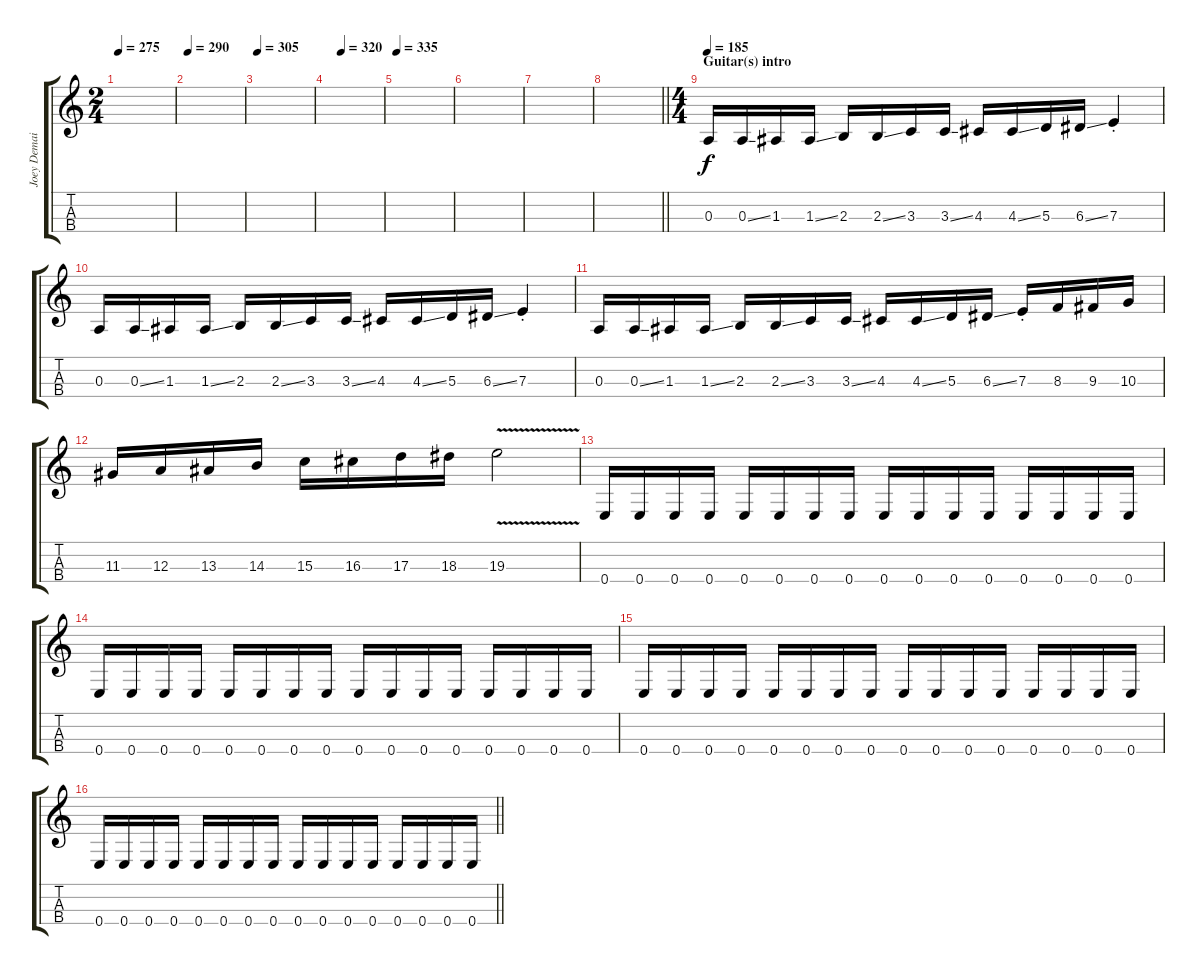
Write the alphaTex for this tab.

\track ("Joey Demaio" "Joey Demai") {instrument electricbasspick}
\staff {score tabs}
\tuning (G3 D3 A2 E2) {hide}
\ts (2 4)
\tempo 275
\clef g2
\ks c
|
\tempo 290
|
\tempo 305
|
\tempo (320 0.25)
|
\tempo 335
|
|
|
\barLineRight lightlight
|
\ts (4 4)
\section ("" "Guitar(s) intro")
\tempo 185
0.3.16 0.3{ss}.16 1.3.16 1.3{ss}.16 2.3.16 2.3{ss}.16 3.3.16 3.3{ss}.16 4.3.16 4.3{ss}.16 5.3.16 6.3{ss}.16 7.3{st}.4 |
0.3.16 0.3{ss}.16 1.3.16 1.3{ss}.16 2.3.16 2.3{ss}.16 3.3.16 3.3{ss}.16 4.3.16 4.3{ss}.16 5.3.16 6.3{ss}.16 7.3{st}.4 |
0.3.16 0.3{ss}.16 1.3.16 1.3{ss}.16 2.3.16 2.3{ss}.16 3.3.16 3.3{ss}.16 4.3.16 4.3{ss}.16 5.3.16 6.3{ss}.16 7.3{st}.16 8.3.16 9.3.16 10.3.16 |
11.3.16 12.3.16 13.3.16 14.3.16 15.3.16 16.3.16 17.3.16 18.3.16 19.3{v}.2 |
0.4.16 0.4.16 0.4.16 0.4.16 0.4.16 0.4.16 0.4.16 0.4.16 0.4.16 0.4.16 0.4.16 0.4.16 0.4.16 0.4.16 0.4.16 0.4.16 |
0.4.16 0.4.16 0.4.16 0.4.16 0.4.16 0.4.16 0.4.16 0.4.16 0.4.16 0.4.16 0.4.16 0.4.16 0.4.16 0.4.16 0.4.16 0.4.16 |
0.4.16 0.4.16 0.4.16 0.4.16 0.4.16 0.4.16 0.4.16 0.4.16 0.4.16 0.4.16 0.4.16 0.4.16 0.4.16 0.4.16 0.4.16 0.4.16 |
\barLineRight lightlight
0.4.16 0.4.16 0.4.16 0.4.16 0.4.16 0.4.16 0.4.16 0.4.16 0.4.16 0.4.16 0.4.16 0.4.16 0.4.16 0.4.16 0.4.16 0.4.16
